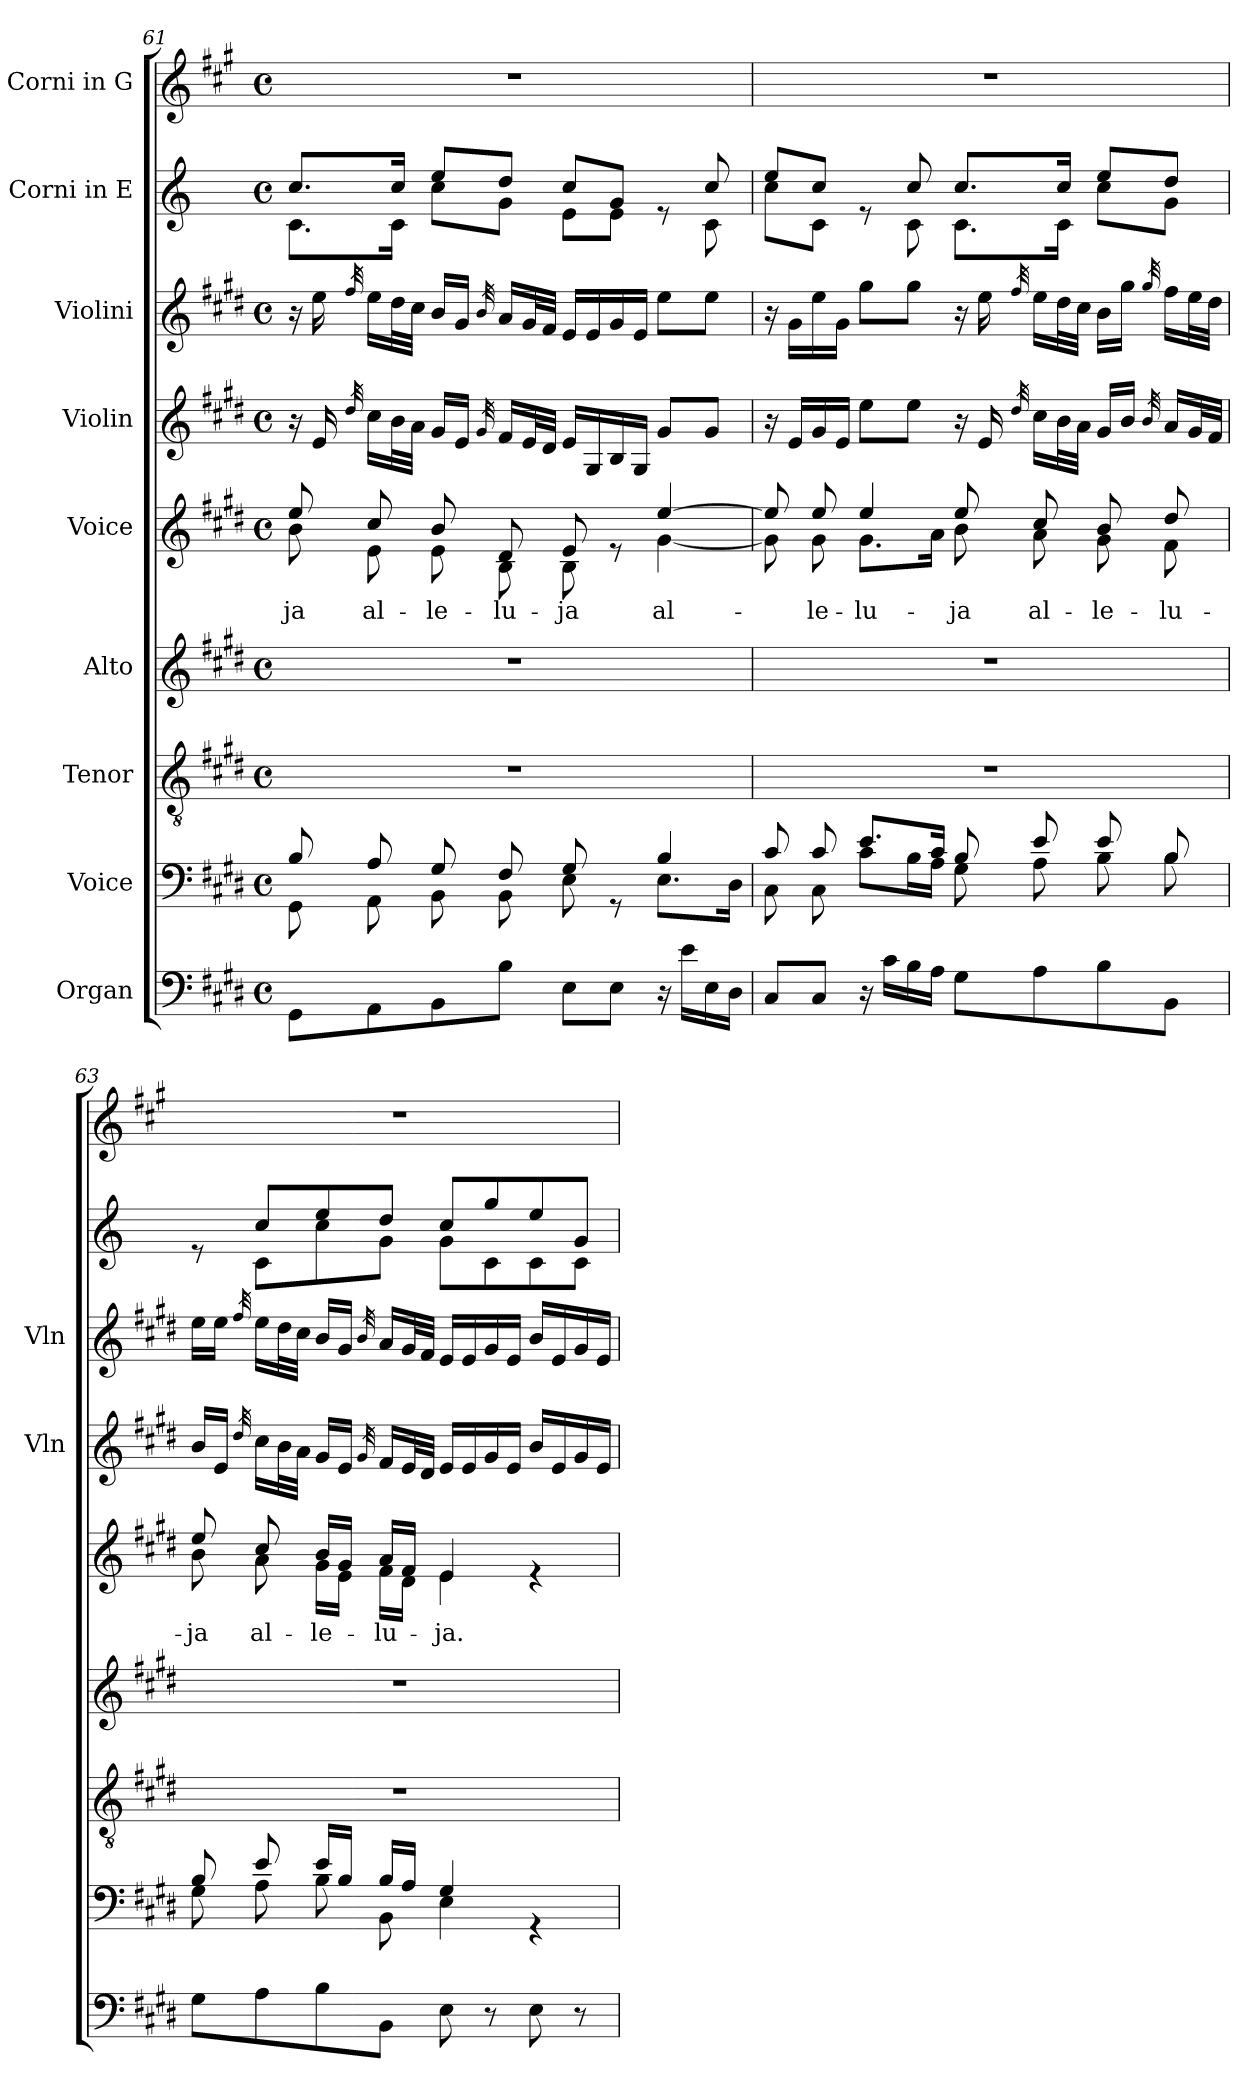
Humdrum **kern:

**kern	**kern	**kern	**kern	**kern	**text	**kern	**kern	**kern	**kern
*part9	*part8	*part7	*part6	*part5	*part5	*part4	*part3	*part2	*part1
*staff9	*staff8	*staff7	*staff6	*staff5	*staff5	*staff4	*staff3	*staff2	*staff1
*I"Organ	*I"Voice	*I"Tenor	*I"Alto	*I"Voice	*	*I"Violin	*I"Violini	*I"Corni in E	*I"Corni in G
*	*	*	*	*	*	*I'Vln	*I'Vln	*	*
!!LO:PB:g=z
*clefF4	*clefF4	*clefGv2	*clefG2	*clefG2	*	*clefG2	*clefG2	*clefG2	*clefG2
*	*	*	*	*	*	*	*	*ITrd5c8	*ITrd3c5
*k[f#c#g#d#]	*k[f#c#g#d#]	*k[f#c#g#d#]	*k[f#c#g#d#]	*k[f#c#g#d#]	*	*k[f#c#g#d#]	*k[f#c#g#d#]	*k[f#c#g#d#]	*k[f#c#g#d#]
*M4/4	*M4/4	*M4/4	*M4/4	*M4/4	*	*M4/4	*M4/4	*M4/4	*M4/4
*met(c)	*met(c)	*met(c)	*met(c)	*met(c)	*	*met(c)	*met(c)	*met(c)	*met(c)
=61	=61	=61	=61	=61	=61	=61	=61	=61	=61
*	*^	*	*	*	*	*	*	*	*
!	!	!	!	!	!	!LO:LY:b	!	!	!	!
*	*	*	*	*	*^	*	*	*	*^	*
8GG#\L	8B/	8GG#\	1r	1r	8ee/	8b\	-ja	16r	16r	8.e/L	8.E\L	1r
.	.	.	.	.	.	.	.	16e/	16ee\	.	.	.
.	.	.	.	.	.	.	.	32qdd#/	32qff#/	.	.	.
!	!	!	!	!	!	!	!LO:LY:b	!	!	!	!	!
8AA\	8A/	8AA\	.	.	8cc#/	8e\	al-	16cc#\LL	16ee\LL	.	.	.
.	.	.	.	.	.	.	.	32b\L	32dd#\L	16e/Jk	16E\Jk	.
.	.	.	.	.	.	.	.	32a\JJJ	32cc#\JJJ	.	.	.
!	!	!	!	!	!	!	!LO:LY:b	!	!	!	!	!
8BB\	8G#/	8BB\	.	.	8b/	8e\	-le-	16g#/LL	16b/LL	8g#/L	8e\L	.
.	.	.	.	.	.	.	.	16e/JJ	16g#/JJ	.	.	.
.	.	.	.	.	.	.	.	32qg#/	32qb/	.	.	.
!	!	!	!	!	!	!	!LO:LY:b	!	!	!	!	!
8B\J	8F#/	8BB\	.	.	8d#/	8B\	-lu-	16f#/LL	16a/LL	8f#/J	8B\J	.
.	.	.	.	.	.	.	.	32e/L	32g#/L	.	.	.
.	.	.	.	.	.	.	.	32d#/JJJ	32f#/JJJ	.	.	.
!	!	!	!	!	!	!	!LO:LY:b	!	!	!	!	!
8E\L	8G#/	8E\	.	.	8e/	8B\	-ja	16e/LL	16e/LL	8e/L	8G#\L	.
.	.	.	.	.	.	.	.	16G#/	16e/	.	.	.
8E\J	8rGG	8ryy	.	.	8re	8ryy	.	16B/	16g#/	8B/J	8G#\J	.
.	.	.	.	.	.	.	.	16G#/JJ	16e/JJ	.	.	.
!	!	!	!	!	!	!	!LO:LY:b	!	!	!	!	!
16r	4B/	8.E\L	.	.	[4ee/	[4g#\	al-	8g#/L	8ee\L	8re	8ryy	.
16e\LL	.	.	.	.	.	.	.	.	.	.	.	.
16E\	.	.	.	.	.	.	.	8g#/J	8ee\J	8e/	8E\	.
16D#\JJ	.	16D#\Jk	.	.	.	.	.	.	.	.	.	.
=62	=62	=62	=62	=62	=62	=62	=62	=62	=62	=62	=62	=62
8C#/L	8c#/	8C#\	1r	1r	8ee/]	8g#\]	.	16r	16r	8g#/L	8e\L	1r
.	.	.	.	.	.	.	.	16e/LL	16g#\LL	.	.	.
!	!	!	!	!	!	!	!LO:LY:b	!	!	!	!	!
8C#/J	8c#/	8C#\	.	.	8ee/	8g#\	-le-	16g#/	16ee\	8e/J	8E\J	.
.	.	.	.	.	.	.	.	16e/JJ	16g#\JJ	.	.	.
!	!	!	!	!	!	!	!LO:LY:b	!	!	!	!	!
16r	8.e/L	8c#\L	.	.	4ee/	8.g#\L	-lu-	8ee\L	8gg#\L	8re	8ryy	.
16c#\LL	.	.	.	.	.	.	.	.	.	.	.	.
16B\	.	16B\L	.	.	.	.	.	8ee\J	8gg#\J	8e/	8E\	.
16A\JJ	16c#/Jk	16A\JJ	.	.	.	16a\Jk	.	.	.	.	.	.
!	!	!	!	!	!	!	!LO:LY:b	!	!	!	!	!
8G#\L	8B/	8G#\	.	.	8ee/	8b\	-ja	16r	16r	8.e/L	8.E\L	.
.	.	.	.	.	.	.	.	16e/	16ee\	.	.	.
.	.	.	.	.	.	.	.	32qdd#/	32qff#/	.	.	.
!	!	!	!	!	!	!	!LO:LY:b	!	!	!	!	!
8A\	8e/	8A\	.	.	8cc#/	8a\	al-	16cc#\LL	16ee\LL	.	.	.
.	.	.	.	.	.	.	.	32b\L	32dd#\L	16e/Jk	16E\Jk	.
.	.	.	.	.	.	.	.	32a\JJJ	32cc#\JJJ	.	.	.
!	!	!	!	!	!	!	!LO:LY:b	!	!	!	!	!
8B\	8e/	8B\	.	.	8b/	8g#\	-le-	16g#/LL	16b\LL	8g#/L	8e\L	.
.	.	.	.	.	.	.	.	16b/JJ	16gg#\JJ	.	.	.
.	.	.	.	.	.	.	.	32qb/	32qgg#/	.	.	.
!	!	!	!	!	!	!	!LO:LY:b	!	!	!	!	!
8BB\J	8B/	8B\	.	.	8dd#/	8f#\	-lu-	16a/LL	16ff#\LL	8f#/J	8B\J	.
.	.	.	.	.	.	.	.	32g#/L	32ee\L	.	.	.
.	.	.	.	.	.	.	.	32f#/JJJ	32dd#\JJJ	.	.	.
!!LO:LB:g=z
=63	=63	=63	=63	=63	=63	=63	=63	=63	=63	=63	=63	=63
!	!	!	!	!	!	!	!LO:LY:b	!	!	!	!	!
8G#\L	8B/	8G#\	1r	1r	8ee/	8b\	-ja	16b/LL	16ee\LL	8re	8ryy	1r
.	.	.	.	.	.	.	.	16e/JJ	16ee\JJ	.	.	.
.	.	.	.	.	.	.	.	32qdd#/	32qff#/	.	.	.
!	!	!	!	!	!	!	!LO:LY:b	!	!	!	!	!
8A\	8e/	8A\	.	.	8cc#/	8a\	al-	16cc#\LL	16ee\LL	8e/L	8E\L	.
.	.	.	.	.	.	.	.	32b\L	32dd#\L	.	.	.
.	.	.	.	.	.	.	.	32a\JJJ	32cc#\JJJ	.	.	.
!	!	!	!	!	!	!	!LO:LY:b	!	!	!	!	!
8B\	16e/LL	8B\	.	.	16b/LL	16g#\LL	-le-	16g#/LL	16b/LL	8g#/	8e\	.
.	16B/JJ	.	.	.	16g#/JJ	16e\JJ	.	16e/JJ	16g#/JJ	.	.	.
.	.	.	.	.	.	.	.	32qg#/	32qb/	.	.	.
!	!	!	!	!	!	!	!LO:LY:b	!	!	!	!	!
8BB\J	16B/LL	8BB\	.	.	16a/LL	16f#\LL	-lu-	16f#/LL	16a/LL	8f#/J	8B\J	.
.	16A/JJ	.	.	.	16f#/JJ	16d#\JJ	.	32e/L	32g#/L	.	.	.
.	.	.	.	.	.	.	.	32d#/JJJ	32f#/JJJ	.	.	.
!	!	!	!	!	!	!	!LO:LY:b	!	!	!	!	!
8E\	4G#/	4E\	.	.	4e/	4e\	-ja.	16e/LL	16e/LL	8e/L	8B\L	.
.	.	.	.	.	.	.	.	16e/	16e/	.	.	.
8r	.	.	.	.	.	.	.	16g#/	16g#/	8b/	8E\	.
.	.	.	.	.	.	.	.	16e/JJ	16e/JJ	.	.	.
8E\	4rGG	4ryy	.	.	4re	4ryy	.	16b/LL	16b/LL	8g#/	8E\	.
.	.	.	.	.	.	.	.	16e/	16e/	.	.	.
8r	.	.	.	.	.	.	.	16g#/	16g#/	8B/J	8E\J	.
.	.	.	.	.	.	.	.	16e/JJ	16e/JJ	.	.	.
*	*v	*v	*	*	*v	*v	*	*	*	*v	*v	*
=	=	=	=	=	=	=	=	=	=
*-	*-	*-	*-	*-	*-	*-	*-	*-	*-
